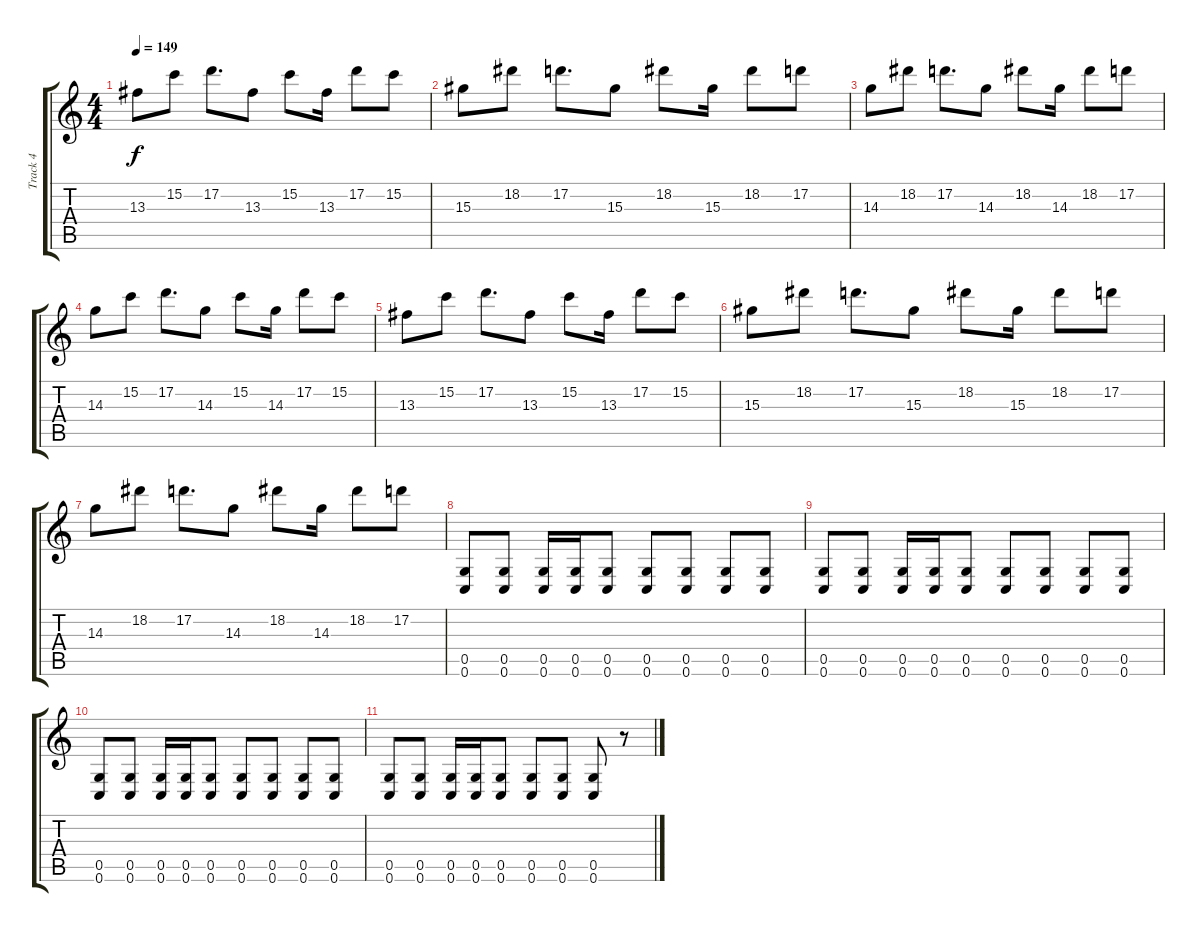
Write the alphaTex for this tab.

\track ("Track 4" "Track 4") {instrument electricguitarclean}
\staff {score tabs}
\tuning (D4 A3 F3 C3 G2 C2) {hide}
\ts (4 4)
\tempo 149
\clef g2
\ks c
13.3.8{dy f} 15.2.8 17.2.8{d} 13.3.8 15.2.8 13.3.16 17.2.8 15.2.8 |
15.3.8 18.2.8 17.2.8{d} 15.3.8 18.2.8 15.3.16 18.2.8 17.2.8 |
14.3.8 18.2.8 17.2.8{d} 14.3.8 18.2.8 14.3.16 18.2.8 17.2.8 |
14.3.8 15.2.8 17.2.8{d} 14.3.8 15.2.8 14.3.16 17.2.8 15.2.8 |
13.3.8 15.2.8 17.2.8{d} 13.3.8 15.2.8 13.3.16 17.2.8 15.2.8 |
15.3.8 18.2.8 17.2.8{d} 15.3.8 18.2.8 15.3.16 18.2.8 17.2.8 |
14.3.8 18.2.8 17.2.8{d} 14.3.8 18.2.8 14.3.16 18.2.8 17.2.8 |
(0.5 0.6).8{instrument distortionguitar} (0.5 0.6).8 (0.5 0.6).16 (0.5 0.6).16 (0.5 0.6).8 (0.5 0.6).8 (0.5 0.6).8 (0.5 0.6).8 (0.5 0.6).8 |
(0.5 0.6).8 (0.5 0.6).8 (0.5 0.6).16 (0.5 0.6).16 (0.5 0.6).8 (0.5 0.6).8 (0.5 0.6).8 (0.5 0.6).8 (0.5 0.6).8 |
(0.5 0.6).8 (0.5 0.6).8 (0.5 0.6).16 (0.5 0.6).16 (0.5 0.6).8 (0.5 0.6).8 (0.5 0.6).8 (0.5 0.6).8 (0.5 0.6).8 |
(0.5 0.6).8 (0.5 0.6).8 (0.5 0.6).16 (0.5 0.6).16 (0.5 0.6).8 (0.5 0.6).8 (0.5 0.6).8 (0.5 0.6).8 r.8
